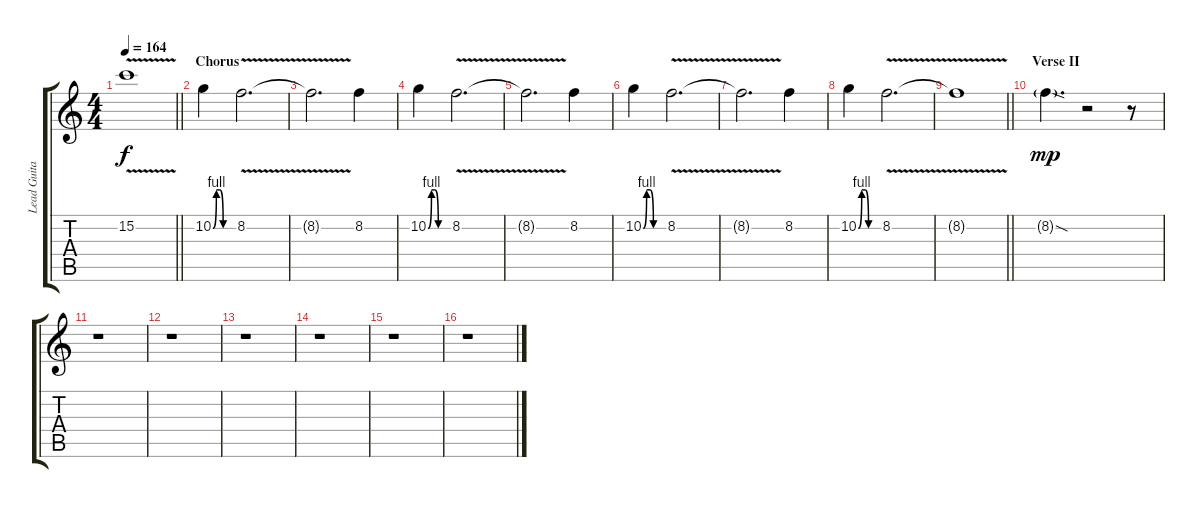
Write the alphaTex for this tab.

\track ("Lead Guitar" "Lead Guita") {instrument distortionguitar}
\staff {score tabs}
\tuning (D4 A3 F3 C3 G2 C2) {hide}
\ts (4 4)
\tempo 164
\clef g2
\barLineRight lightlight
\ks c
15.2{v}.1{dy f} |
\section ("" "Chorus")
10.2{be (custom 0 0 10 4 20 4 30 0 60 0)}.4 8.2{v}.2{d} |
8.2{t}.2{d} 8.2.4 |
10.2{be (custom 0 0 10 4 20 4 30 0 60 0)}.4 8.2{v}.2{d} |
8.2{t}.2{d} 8.2.4 |
10.2{be (custom 0 0 10 4 20 4 30 0 60 0)}.4 8.2{v}.2{d} |
8.2{t}.2{d} 8.2.4 |
10.2{be (custom 0 0 10 4 20 4 30 0 60 0)}.4 8.2{v}.2{d} |
\barLineRight lightlight
8.2{t}.1 |
\section ("" "Verse II")
8.2{sod g}.4{d dy mp} r.2 r.8 |
r.1 |
r.1 |
r.1 |
r.1 |
r.1 |
r.1
